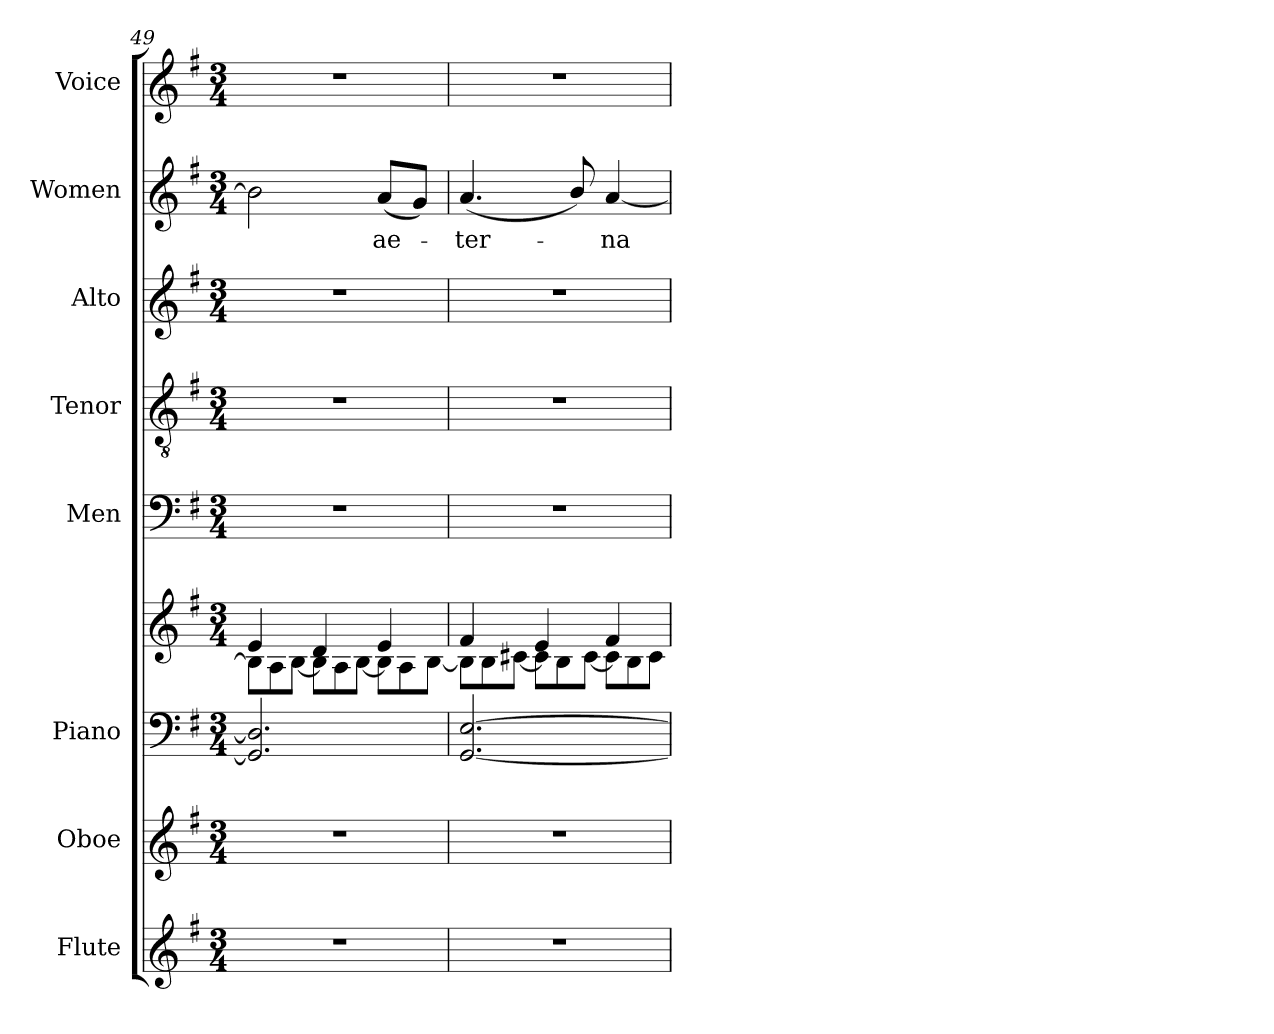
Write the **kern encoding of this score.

**kern	**kern	**kern	**kern	**kern	**kern	**kern	**kern	**text	**kern
*part8	*part7	*part6	*part6	*part5	*part4	*part3	*part2	*part2	*part1
*staff9	*staff8	*staff7	*staff6	*staff5	*staff4	*staff3	*staff2	*staff2	*staff1
*I"Flute	*I"Oboe	*I"Piano	*	*I"Men	*I"Tenor	*I"Alto	*I"Women	*	*I"Voice
*I'Fl	*I'Ob	*I'Pno.	*	*I'M.	*I'T.	*I'A.	*I'W.	*	*I'Vo.
*clefG2	*clefG2	*clefF4	*clefG2	*clefF4	*clefGv2	*clefG2	*clefG2	*	*clefG2
*k[f#]	*k[f#]	*k[f#]	*k[f#]	*k[f#]	*k[f#]	*k[f#]	*k[f#]	*	*k[f#]
*M3/4	*M3/4	*M3/4	*M3/4	*M3/4	*M3/4	*M3/4	*M3/4	*	*M3/4
=49	=49	=49	=49	=49	=49	=49	=49	=49	=49
*	*	*	*^	*	*	*	*	*	*
*	*	*	*	*Xtuplet	*	*	*	*	*	*
2.r	2.r	2.GG/] 2.D/]	4e/	12B\L]	2.r	2.r	2.r	2b\]	.	2.r
.	.	.	.	12A\	.	.	.	.	.	.
.	.	.	.	[12B\J	.	.	.	.	.	.
.	.	.	4d/	12B\L]	.	.	.	.	.	.
.	.	.	.	12A\	.	.	.	.	.	.
.	.	.	.	[12B\J	.	.	.	.	.	.
!	!	!	!	!	!	!	!	!	!LO:LY:b	!
.	.	.	4e/	12B\L]	.	.	.	(<8a/L	ae-	.
.	.	.	.	12A\	.	.	.	.	.	.
.	.	.	.	.	.	.	.	8g/J)	.	.
.	.	.	.	[12B\J	.	.	.	.	.	.
!!LO:LB:g=z
=50	=50	=50	=50	=50	=50	=50	=50	=50	=50	=50
!	!	!	!	!	!	!	!	!	!LO:LY:b	!
2.r	2.r	[2.GG/ [2.E/	4f#/	12B\L]	2.r	2.r	2.r	(<4.a/	-ter-	2.r
.	.	.	.	12B\	.	.	.	.	.	.
.	.	.	.	[12c#X\J	.	.	.	.	.	.
.	.	.	4e/	12c#\L]	.	.	.	.	.	.
.	.	.	.	12B\	.	.	.	.	.	.
.	.	.	.	.	.	.	.	8b/)	.	.
.	.	.	.	[12c#\J	.	.	.	.	.	.
!	!	!	!	!	!	!	!	!	!LO:LY:b	!
.	.	.	4f#/	12c#\L]	.	.	.	[4a/	-na	.
.	.	.	.	12B\	.	.	.	.	.	.
.	.	.	.	12c#\J	.	.	.	.	.	.
*	*	*	*v	*v	*	*	*	*	*	*
=	=	=	=	=	=	=	=	=	=
*-	*-	*-	*-	*-	*-	*-	*-	*-	*-
